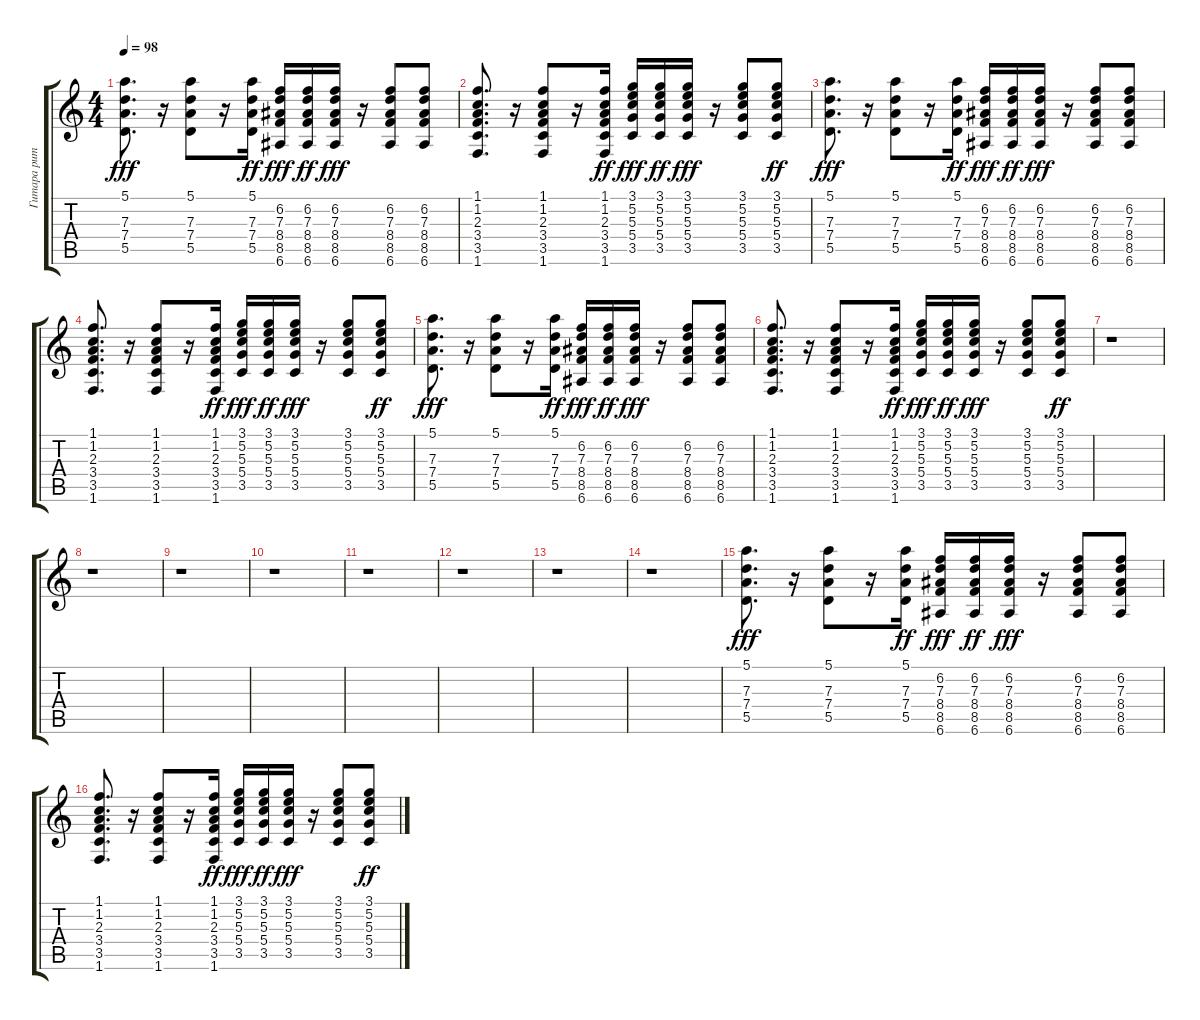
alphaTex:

\track ("Гитара ритм" "Гитара рит") {instrument acousticguitarsteel}
\staff {score tabs}
\tuning (E4 B3 G3 D3 A2 E2) {hide}
\ts (4 4)
\tempo 98
\clef g2
\ks c
(5.1 7.3 7.4 5.5).8{d dy fff balance 15} r.16 (5.1 7.3 7.4 5.5).8 r.16 (5.1 7.3 7.4 5.5).16{dy ff} (6.2 7.3 8.4 8.5 6.6).16{dy fff} (6.2 7.3 8.4 8.5 6.6).16{dy ff} (6.2 7.3 8.4 8.5 6.6).16{dy fff} r.16 (6.2 7.3 8.4 8.5 6.6).8 (6.2 7.3 8.4 8.5 6.6).8 |
(1.1 1.2 2.3 3.4 3.5 1.6).8{d} r.16 (1.1 1.2 2.3 3.4 3.5 1.6).8 r.16 (1.1 1.2 2.3 3.4 3.5 1.6).16{dy ff} (3.1 5.2 5.3 5.4 3.5).16{dy fff} (3.1 5.2 5.3 5.4 3.5).16{dy ff} (3.1 5.2 5.3 5.4 3.5).16{dy fff} r.16 (3.1 5.2 5.3 5.4 3.5).8 (3.1 5.2 5.3 5.4 3.5).8{dy ff} |
(5.1 7.3 7.4 5.5).8{d dy fff balance 15} r.16 (5.1 7.3 7.4 5.5).8 r.16 (5.1 7.3 7.4 5.5).16{dy ff} (6.2 7.3 8.4 8.5 6.6).16{dy fff} (6.2 7.3 8.4 8.5 6.6).16{dy ff} (6.2 7.3 8.4 8.5 6.6).16{dy fff} r.16 (6.2 7.3 8.4 8.5 6.6).8 (6.2 7.3 8.4 8.5 6.6).8 |
(1.1 1.2 2.3 3.4 3.5 1.6).8{d} r.16 (1.1 1.2 2.3 3.4 3.5 1.6).8 r.16 (1.1 1.2 2.3 3.4 3.5 1.6).16{dy ff} (3.1 5.2 5.3 5.4 3.5).16{dy fff} (3.1 5.2 5.3 5.4 3.5).16{dy ff} (3.1 5.2 5.3 5.4 3.5).16{dy fff} r.16 (3.1 5.2 5.3 5.4 3.5).8 (3.1 5.2 5.3 5.4 3.5).8{dy ff} |
(5.1 7.3 7.4 5.5).8{d dy fff balance 15} r.16 (5.1 7.3 7.4 5.5).8 r.16 (5.1 7.3 7.4 5.5).16{dy ff} (6.2 7.3 8.4 8.5 6.6).16{dy fff} (6.2 7.3 8.4 8.5 6.6).16{dy ff} (6.2 7.3 8.4 8.5 6.6).16{dy fff} r.16 (6.2 7.3 8.4 8.5 6.6).8 (6.2 7.3 8.4 8.5 6.6).8 |
(1.1 1.2 2.3 3.4 3.5 1.6).8{d} r.16 (1.1 1.2 2.3 3.4 3.5 1.6).8 r.16 (1.1 1.2 2.3 3.4 3.5 1.6).16{dy ff} (3.1 5.2 5.3 5.4 3.5).16{dy fff} (3.1 5.2 5.3 5.4 3.5).16{dy ff} (3.1 5.2 5.3 5.4 3.5).16{dy fff} r.16 (3.1 5.2 5.3 5.4 3.5).8 (3.1 5.2 5.3 5.4 3.5).8{dy ff} |
r.1 |
r.1 |
r.1 |
r.1 |
r.1 |
r.1 |
r.1 |
r.1 |
(5.1 7.3 7.4 5.5).8{d dy fff balance 15} r.16 (5.1 7.3 7.4 5.5).8 r.16 (5.1 7.3 7.4 5.5).16{dy ff} (6.2 7.3 8.4 8.5 6.6).16{dy fff} (6.2 7.3 8.4 8.5 6.6).16{dy ff} (6.2 7.3 8.4 8.5 6.6).16{dy fff} r.16 (6.2 7.3 8.4 8.5 6.6).8 (6.2 7.3 8.4 8.5 6.6).8 |
(1.1 1.2 2.3 3.4 3.5 1.6).8{d} r.16 (1.1 1.2 2.3 3.4 3.5 1.6).8 r.16 (1.1 1.2 2.3 3.4 3.5 1.6).16{dy ff} (3.1 5.2 5.3 5.4 3.5).16{dy fff} (3.1 5.2 5.3 5.4 3.5).16{dy ff} (3.1 5.2 5.3 5.4 3.5).16{dy fff} r.16 (3.1 5.2 5.3 5.4 3.5).8 (3.1 5.2 5.3 5.4 3.5).8{dy ff}
